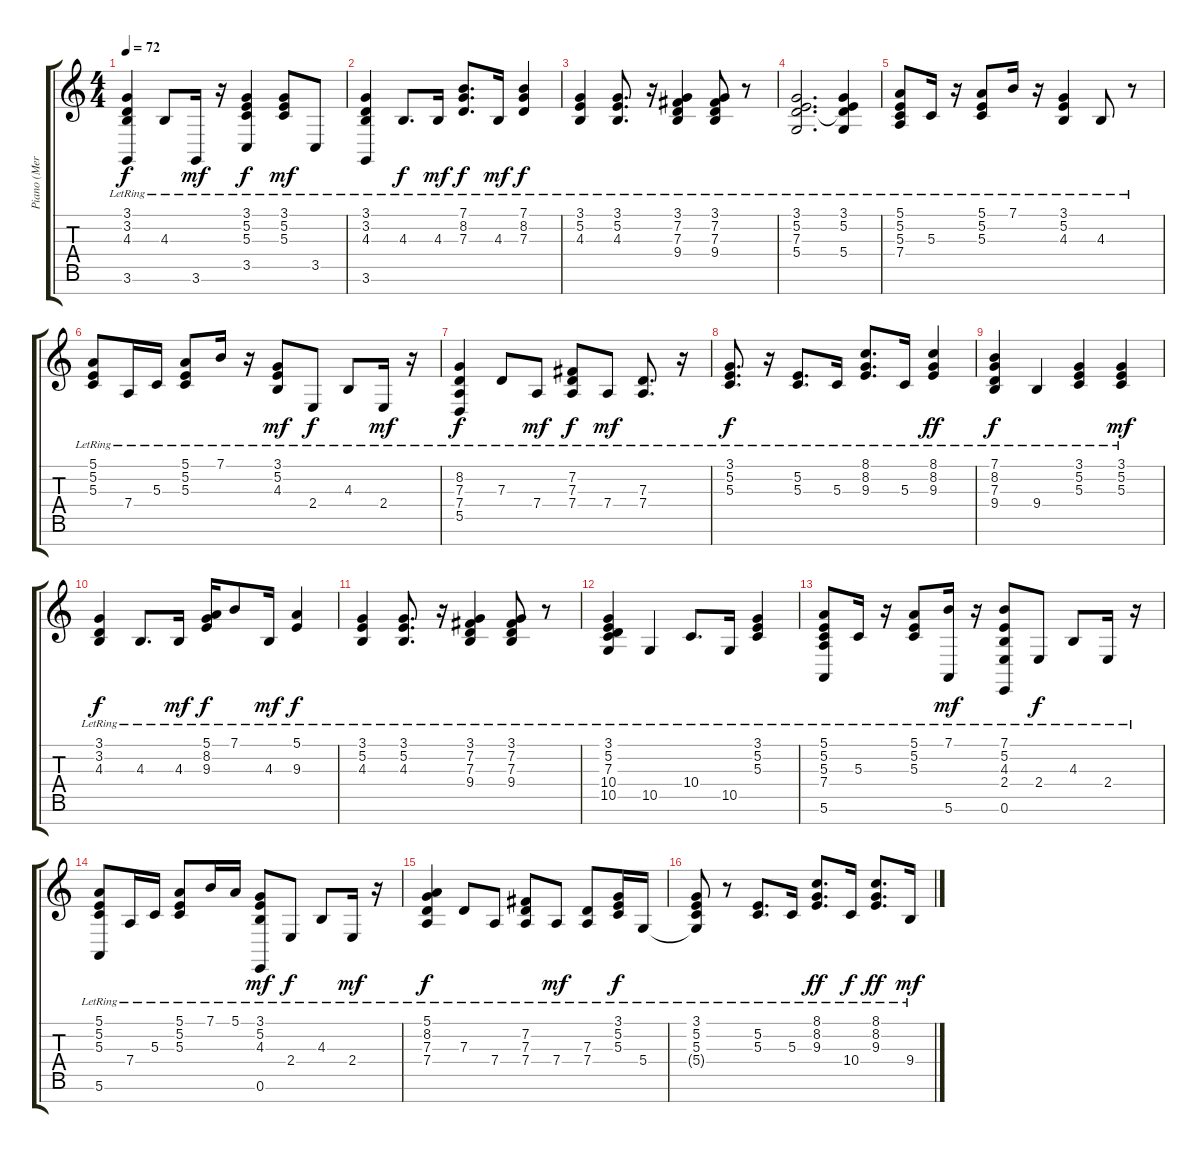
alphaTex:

\track ("Piano (Mercury)" "Piano (Mer") {instrument electricpiano2}
\staff {score tabs}
\tuning (E4 B3 G3 D3 A2 E2 B1) {hide}
\ts (4 4)
\tempo 72
\clef g2
\ks c
(3.1{lr} 3.2{lr} 4.3{lr} 3.6{lr}).4{dy f} 4.3{lr}.8 3.6{lr}.16{dy mf} r.16 (3.1{lr} 5.2{lr} 5.3{lr} 3.5{lr}).4{dy f} (3.1{lr} 5.2{lr} 5.3{lr}).8{dy mf} 3.5{lr}.8 |
(3.1{lr} 3.2{lr} 4.3{lr} 3.6{lr}).4 4.3{lr}.8{d dy f} 4.3{lr}.16{dy mf} (7.1{lr} 8.2{lr} 7.3{lr}).8{d dy f} 4.3{lr}.16{dy mf} (7.1{lr} 8.2{lr} 7.3{lr}).4{dy f} |
(3.1{lr} 5.2{lr} 4.3{lr}).4 (3.1{lr} 5.2{lr} 4.3{lr}).8{d} r.16 (3.1{lr} 7.2{lr} 7.3{lr} 9.4{lr}).4 (3.1{lr} 7.2{lr} 7.3{lr} 9.4{lr}).8 r.8 |
(3.1{lr} 5.2{lr} 7.3{lr} 5.4{lr}).2{d} (3.1{lr} 5.2{lr} 7.3{t} 5.4{lr}).4 |
(5.1{lr} 5.2{lr} 5.3{lr} 7.4{lr}).8 5.3{lr}.16 r.16 (5.1{lr} 5.2{lr} 5.3{lr}).8 7.1{lr}.16 r.16 (3.1{lr} 5.2{lr} 4.3{lr}).4 4.3{lr}.8 r.8 |
(5.1{lr} 5.2{lr} 5.3{lr}).8 7.4{lr}.16 5.3{lr}.16 (5.1{lr} 5.2{lr} 5.3{lr}).8 7.1{lr}.16 r.16 (3.1{lr} 5.2{lr} 4.3{lr}).8{dy mf} 2.4{lr}.8{dy f} 4.3{lr}.8 2.4{lr}.16{dy mf} r.16 |
(8.2{lr} 7.3{lr} 7.4{lr} 5.5{lr}).4{dy f} 7.3{lr}.8 7.4{lr}.8{dy mf} (7.2{lr} 7.3{lr} 7.4{lr}).8{dy f} 7.4{lr}.8{dy mf} (7.3{lr} 7.4{lr}).8{d} r.16 |
(3.1{lr} 5.2{lr} 5.3{lr}).8{d dy f} r.16 (5.2{lr} 5.3{lr}).8{d} 5.3{lr}.16 (8.1{lr} 8.2{lr} 9.3{lr}).8{d} 5.3{lr}.16 (8.1{lr} 8.2{lr} 9.3{lr}).4{dy ff} |
(7.1{lr} 8.2{lr} 7.3{lr} 9.4{lr}).4{dy f} 9.4{lr}.4 (3.1{lr} 5.2{lr} 5.3{lr}).4 (3.1{lr} 5.2{lr} 5.3{lr}).4{dy mf} |
(3.1{lr} 3.2{lr} 4.3{lr}).4{dy f} 4.3{lr}.8{d} 4.3{lr}.16{dy mf} (5.1{lr} 8.2{lr} 9.3{lr}).16{dy f} 7.1{lr}.8 4.3{lr}.16{dy mf} (5.1{lr} 9.3{lr}).4{dy f} |
(3.1{lr} 5.2{lr} 4.3{lr}).4 (3.1{lr} 5.2{lr} 4.3{lr}).8{d} r.16 (3.1{lr} 7.2{lr} 7.3{lr} 9.4{lr}).4 (3.1{lr} 7.2{lr} 7.3{lr} 9.4{lr}).8 r.8 |
(3.1{lr} 5.2{lr} 7.3{lr} 10.4{lr} 10.5{lr}).4 10.5{lr}.4 10.4{lr}.8{d} 10.5{lr}.16 (3.1{lr} 5.2{lr} 5.3{lr}).4 |
(5.1{lr} 5.2{lr} 5.3{lr} 7.4{lr} 5.6{lr}).8 5.3{lr}.16 r.16 (5.1{lr} 5.2{lr} 5.3{lr}).8 (7.1{lr} 5.6{lr}).16{dy mf} r.16 (7.1{lr} 5.2{lr} 4.3{lr} 2.4{lr} 0.6{lr}).8 2.4{lr}.8{dy f} 4.3{lr}.8 2.4{lr}.16 r.16 |
(5.1{lr} 5.2{lr} 5.3{lr} 5.6{lr}).8 7.4{lr}.16 5.3{lr}.16 (5.1{lr} 5.2{lr} 5.3{lr}).8 7.1{lr}.16 5.1{lr}.16 (3.1{lr} 5.2{lr} 4.3{lr} 0.6{lr}).8{dy mf} 2.4{lr}.8{dy f} 4.3{lr}.8 2.4{lr}.16{dy mf} r.16 |
(5.1{lr} 8.2{lr} 7.3{lr} 7.4{lr}).4{dy f} 7.3{lr}.8 7.4{lr}.8 (7.2{lr} 7.3{lr} 7.4{lr}).8 7.4{lr}.8{dy mf} (7.3{lr} 7.4{lr}).8 (3.1{lr} 5.2{lr} 5.3{lr}).16{dy f} 5.4{lr}.16 |
(3.1{lr} 5.2{lr} 5.3{lr} 5.4{t}).8 r.8 (5.2{lr} 5.3{lr}).8{d} 5.3{lr}.16 (8.1{lr} 8.2{lr} 9.3{lr}).8{d dy ff} 10.4{lr}.16{dy f} (8.1{lr} 8.2{lr} 9.3{lr}).8{d dy ff} 9.4{lr}.16{dy mf}
